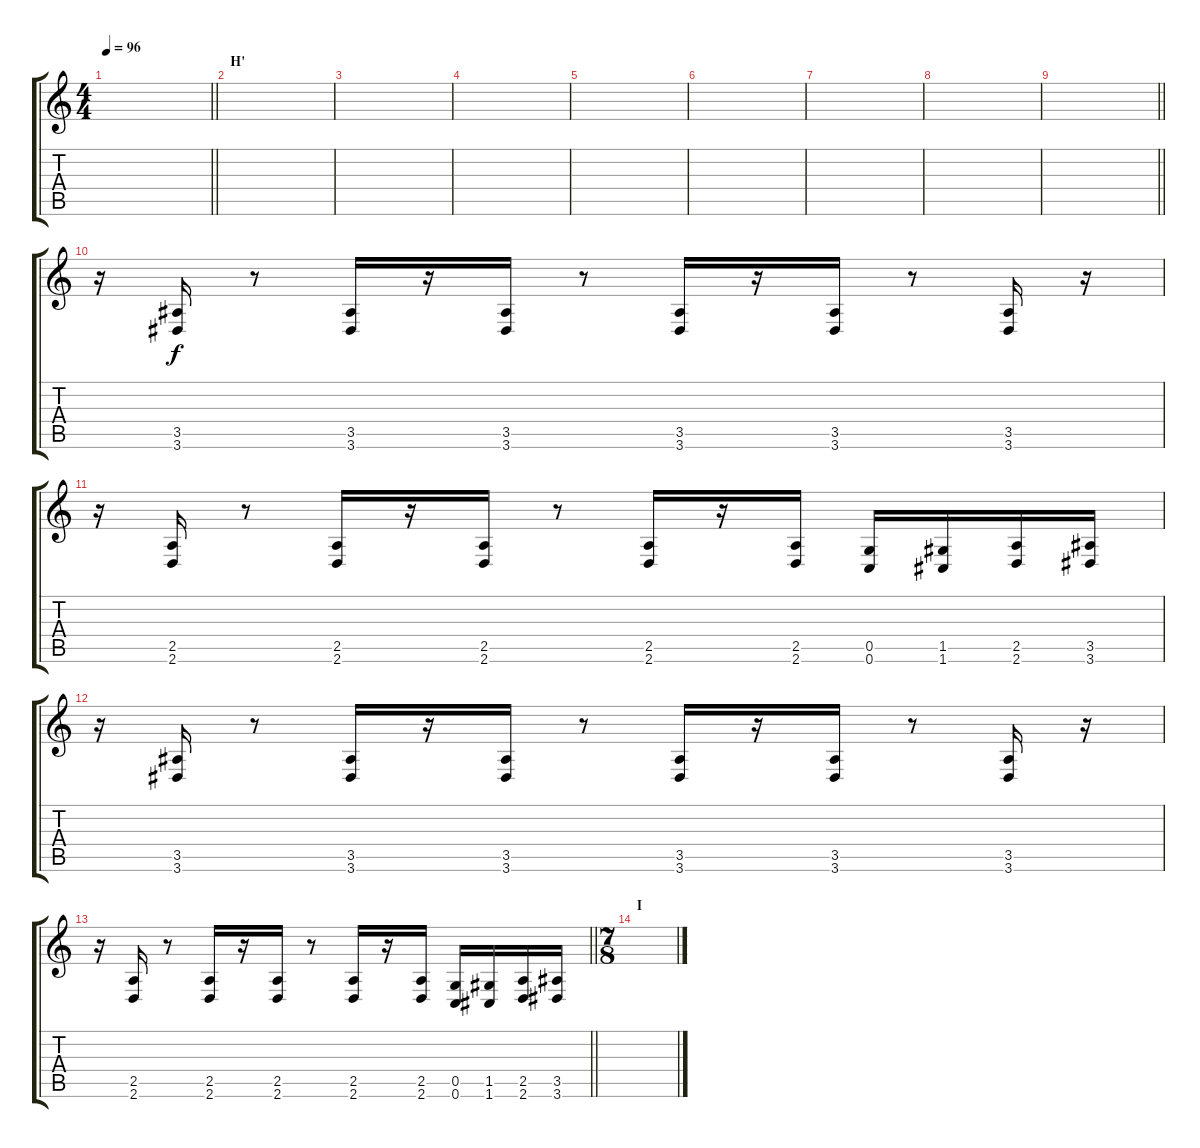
\track "" {instrument distortionguitar}
\staff {score tabs}
\tuning (G4 E4 A3 D3 G2 C2) {hide}
\ts (4 4)
\tempo 96
\clef g2
\barLineRight lightlight
\ks c
|
\section ("" "H'")
|
|
|
|
|
|
|
\barLineRight lightlight
|
r.16 (3.5 3.6).16 r.8 (3.5 3.6).16 r.16 (3.5 3.6).16 r.8 (3.5 3.6).16 r.16 (3.5 3.6).16 r.8 (3.5 3.6).16 r.16 |
r.16 (2.5 2.6).16 r.8 (2.5 2.6).16 r.16 (2.5 2.6).16 r.8 (2.5 2.6).16 r.16 (2.5 2.6).16 (0.5 0.6).16 (1.5 1.6).16 (2.5 2.6).16 (3.5 3.6).16 |
r.16 (3.5 3.6).16 r.8 (3.5 3.6).16 r.16 (3.5 3.6).16 r.8 (3.5 3.6).16 r.16 (3.5 3.6).16 r.8 (3.5 3.6).16 r.16 |
\barLineRight lightlight
r.16 (2.5 2.6).16 r.8 (2.5 2.6).16 r.16 (2.5 2.6).16 r.8 (2.5 2.6).16 r.16 (2.5 2.6).16 (0.5 0.6).16 (1.5 1.6).16 (2.5 2.6).16 (3.5 3.6).16 |
\ts (7 8)
\section ("" "I")
